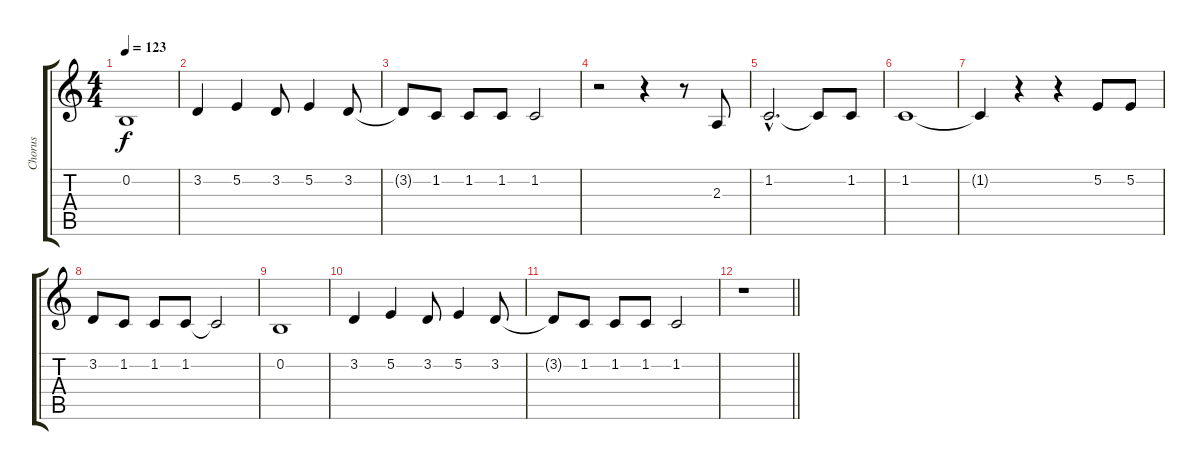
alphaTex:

\track ("Chorus" "Chorus") {instrument altosax}
\staff {score tabs}
\tuning (E4 B3 G3 D3 A2 E2) {hide}
\ts (4 4)
\tempo 123
\clef g2
\ks c
0.2.1{dy f} |
3.2.4 5.2.4 3.2.8 5.2.4 3.2.8 |
3.2{t}.8 1.2.8 1.2.8 1.2.8 1.2.2 |
r.2 r.4 r.8 2.3.8 |
1.2{hac}.2{d} 1.2{t}.8 1.2.8 |
1.2.1 |
1.2{t}.4 r.4 r.4 5.2.8 5.2.8 |
3.2.8 1.2.8 1.2.8 1.2.8 1.2{t}.2 |
0.2.1 |
3.2.4 5.2.4 3.2.8 5.2.4 3.2.8 |
3.2{t}.8 1.2.8 1.2.8 1.2.8 1.2.2 |
\barLineRight lightlight
r.1
